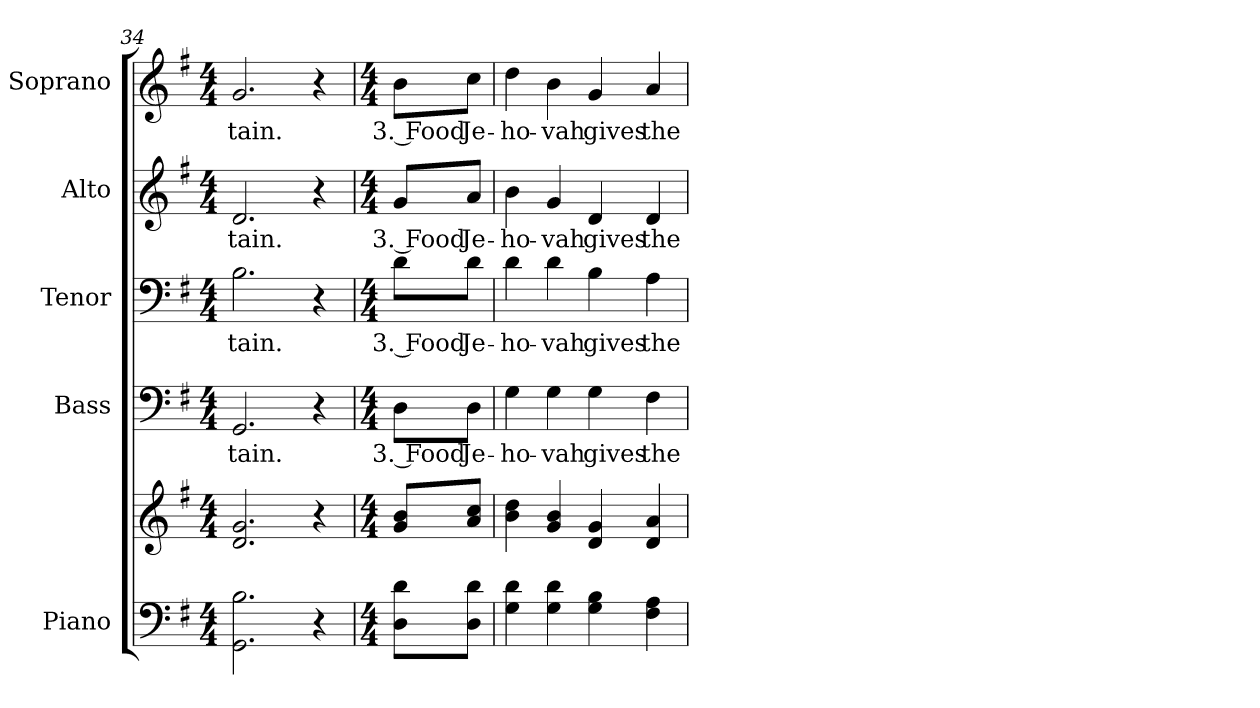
**kern	**kern	**kern	**text	**kern	**text	**kern	**text	**kern	**text
*part5	*part5	*part4	*part4	*part3	*part3	*part2	*part2	*part1	*part1
*staff6	*staff5	*staff4	*staff4	*staff3	*staff3	*staff2	*staff2	*staff1	*staff1
*I"Piano	*	*I"Bass	*	*I"Tenor	*	*I"Alto	*	*I"Soprano	*
*I'Pno.	*	*I'B.	*	*I'T.	*	*I'A.	*	*I'S.	*
!!LO:PB:g=z
*clefF4	*clefG2	*clefF4	*	*clefF4	*	*clefG2	*	*clefG2	*
*k[f#]	*k[f#]	*k[f#]	*	*k[f#]	*	*k[f#]	*	*k[f#]	*
*G:	*G:	*G:	*	*G:	*	*G:	*	*G:	*
*M4/4	*M4/4	*M4/4	*	*M4/4	*	*M4/4	*	*M4/4	*
=34	=34	=34	=34	=34	=34	=34	=34	=34	=34
!	!	!	!LO:LY:b:color=#000000	!	!	!	!	!	!
!	!	!	!	!	!LO:LY:b:color=#000000	!	!	!	!
!	!	!	!	!	!	!	!LO:LY:b:color=#000000	!	!
!	!	!	!	!	!	!	!	!	!LO:LY:b:color=#000000
2.GGi\ 2.Bi	2.di/ 2.gi	2.GGi/	-tain.	2.Bi\	-tain.	2.di/	-tain.	2.gi/	-tain.
4r	4r	4r	.	4r	.	4r	.	4r	.
=35	=35	=35	=35	=35	=35	=35	=35	=35	=35
*M4/4	*M4/4	*M4/4	*	*M4/4	*	*M4/4	*	*M4/4	*
!	!	!	!LO:LY:b:color=#000000	!	!	!	!	!	!
!	!	!	!	!	!LO:LY:b:color=#000000	!	!	!	!
!	!	!	!	!	!	!	!LO:LY:b:color=#000000	!	!
!	!	!	!	!	!	!	!	!	!LO:LY:b:color=#000000
8Di\ 8diL	8gi/ 8biL	8Di\L	3. Food	8di\L	3. Food	8gi/L	3. Food	8bi\L	3. Food
!	!	!	!LO:LY:b:color=#000000	!	!	!	!	!	!
!	!	!	!	!	!LO:LY:b:color=#000000	!	!	!	!
!	!	!	!	!	!	!	!LO:LY:b:color=#000000	!	!
!	!	!	!	!	!	!	!	!	!LO:LY:b:color=#000000
8Di\ 8diJ	8ai/ 8cciJ	8Di\J	Je-	8di\J	Je-	8ai/J	Je-	8cci\J	Je-
!!LO:PB:g=z
=36	=36	=36	=36	=36	=36	=36	=36	=36	=36
!	!	!	!LO:LY:b:color=#000000	!	!	!	!	!	!
!	!	!	!	!	!LO:LY:b:color=#000000	!	!	!	!
!	!	!	!	!	!	!	!LO:LY:b:color=#000000	!	!
!	!	!	!	!	!	!	!	!	!LO:LY:b:color=#000000
4Gi\ 4di	4bi\ 4ddi	4Gi\	-ho-	4di\	-ho-	4bi\	-ho-	4ddi\	-ho-
!	!	!	!LO:LY:b:color=#000000	!	!	!	!	!	!
!	!	!	!	!	!LO:LY:b:color=#000000	!	!	!	!
!	!	!	!	!	!	!	!LO:LY:b:color=#000000	!	!
!	!	!	!	!	!	!	!	!	!LO:LY:b:color=#000000
4Gi\ 4di	4gi/ 4bi	4Gi\	-vah	4di\	-vah	4gi/	-vah	4bi\	-vah
!	!	!	!LO:LY:b:color=#000000	!	!	!	!	!	!
!	!	!	!	!	!LO:LY:b:color=#000000	!	!	!	!
!	!	!	!	!	!	!	!LO:LY:b:color=#000000	!	!
!	!	!	!	!	!	!	!	!	!LO:LY:b:color=#000000
4Gi\ 4Bi	4di/ 4gi	4Gi\	gives	4Bi\	gives	4di/	gives	4gi/	gives
!	!	!	!LO:LY:b:color=#000000	!	!	!	!	!	!
!	!	!	!	!	!LO:LY:b:color=#000000	!	!	!	!
!	!	!	!	!	!	!	!LO:LY:b:color=#000000	!	!
!	!	!	!	!	!	!	!	!	!LO:LY:b:color=#000000
4F#i\ 4Ai	4di/ 4ai	4F#i\	the	4Ai\	the	4di/	the	4ai/	the
=	=	=	=	=	=	=	=	=	=
*-	*-	*-	*-	*-	*-	*-	*-	*-	*-
